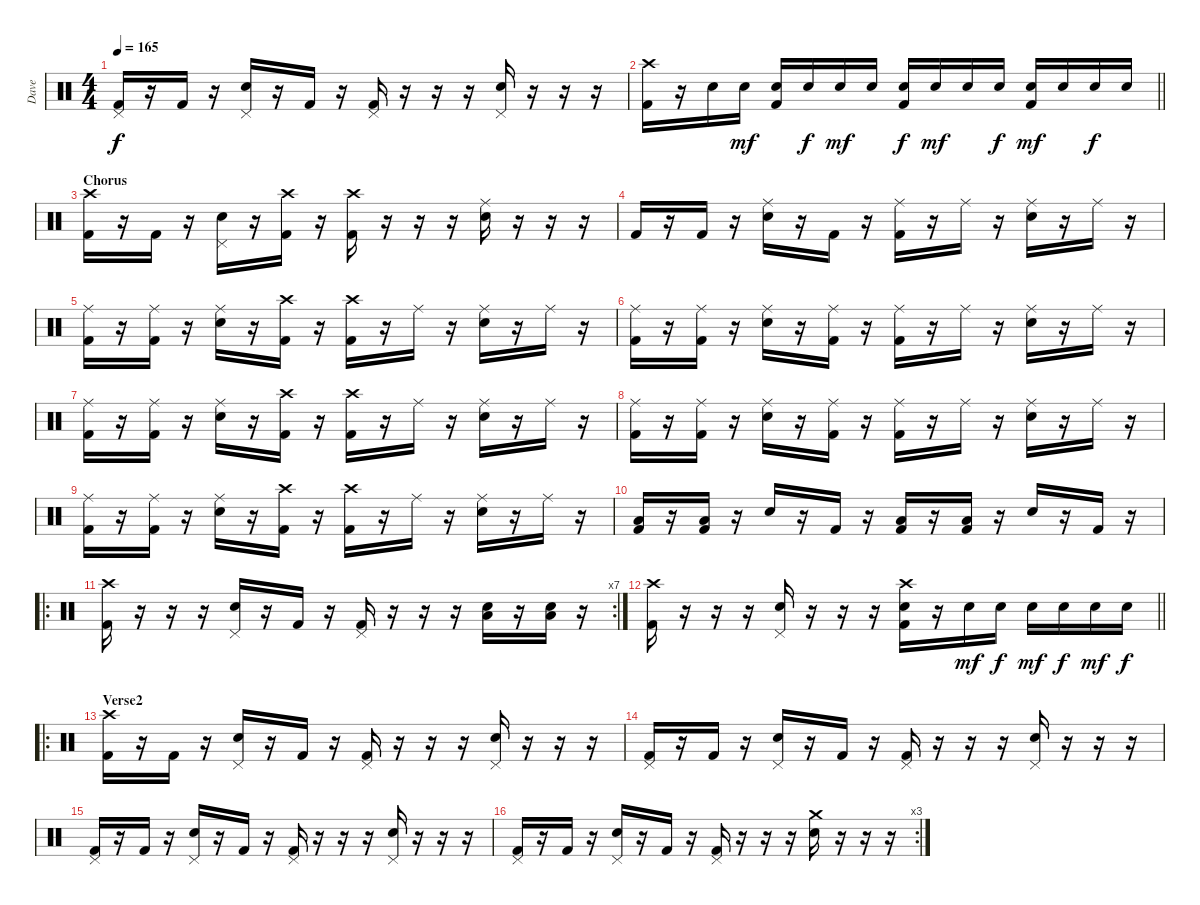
\track ("Dave" "Dave") {instrument percussion}
\staff {score}
\articulation defaults
\ts (4 4)
\tempo 165
\clef neutral
\ks c
("Pedal Hi-Hat (hit)" "Kick (hit) 2").16{dy f} r.16 "Kick (hit) 2".16 r.16 ("Pedal Hi-Hat (hit)" "Electric Snare (hit)").16 r.16 "Kick (hit) 2".16 r.16 ("Pedal Hi-Hat (hit)" "Kick (hit) 2").16 r.16 r.16 r.16 ("Pedal Hi-Hat (hit)" "Electric Snare (hit)").16 r.16 r.16 r.16 |
\barLineRight lightlight
("Crash high (hit)" "Kick (hit) 2").16 r.16 "Electric Snare (hit)".16 "Electric Snare (hit)".16{dy mf} ("Electric Snare (hit)" "Kick (hit) 2").16 "Electric Snare (hit)".16{dy f} "Electric Snare (hit)".16{dy mf} "Electric Snare (hit)".16 ("Electric Snare (hit)" "Kick (hit) 2").16{dy f} "Electric Snare (hit)".16{dy mf} "Electric Snare (hit)".16 "Electric Snare (hit)".16{dy f} ("Electric Snare (hit)" "Kick (hit) 2").16{dy mf} "Electric Snare (hit)".16 "Electric Snare (hit)".16{dy f} "Electric Snare (hit)".16 |
\section ("" "Chorus")
("Crash high (hit)" "Kick (hit) 2").16 r.16 "Kick (hit) 2".16 r.16 ("Pedal Hi-Hat (hit)" "Electric Snare (hit)").16 r.16 ("Crash high (hit)" "Kick (hit) 2").16 r.16 ("Crash high (hit)" "Kick (hit) 2").16 r.16 r.16 r.16 ("Ride (middle)" "Electric Snare (hit)").16 r.16 r.16 r.16 |
"Kick (hit) 2".16 r.16 "Kick (hit) 2".16 r.16 ("Ride (middle)" "Electric Snare (hit)").16 r.16 "Kick (hit) 2".16 r.16 ("Ride (middle)" "Kick (hit) 2").16 r.16 "Ride (middle)".16 r.16 ("Ride (middle)" "Electric Snare (hit)").16 r.16 "Ride (middle)".16 r.16 |
("Ride (middle)" "Kick (hit) 2").16 r.16 ("Ride (middle)" "Kick (hit) 2").16 r.16 ("Ride (middle)" "Electric Snare (hit)").16 r.16 ("Crash high (hit)" "Kick (hit) 2").16 r.16 ("Crash high (hit)" "Kick (hit) 2").16 r.16 "Ride (middle)".16 r.16 ("Ride (middle)" "Electric Snare (hit)").16 r.16 "Ride (middle)".16 r.16 |
("Ride (middle)" "Kick (hit) 2").16 r.16 ("Ride (middle)" "Kick (hit) 2").16 r.16 ("Ride (middle)" "Electric Snare (hit)").16 r.16 ("Ride (middle)" "Kick (hit) 2").16 r.16 ("Ride (middle)" "Kick (hit) 2").16 r.16 "Ride (middle)".16 r.16 ("Ride (middle)" "Electric Snare (hit)").16 r.16 "Ride (middle)".16 r.16 |
("Ride (middle)" "Kick (hit) 2").16 r.16 ("Ride (middle)" "Kick (hit) 2").16 r.16 ("Ride (middle)" "Electric Snare (hit)").16 r.16 ("Crash high (hit)" "Kick (hit) 2").16 r.16 ("Crash high (hit)" "Kick (hit) 2").16 r.16 "Ride (middle)".16 r.16 ("Ride (middle)" "Electric Snare (hit)").16 r.16 "Ride (middle)".16 r.16 |
("Ride (middle)" "Kick (hit) 2").16 r.16 ("Ride (middle)" "Kick (hit) 2").16 r.16 ("Ride (middle)" "Electric Snare (hit)").16 r.16 ("Ride (middle)" "Kick (hit) 2").16 r.16 ("Ride (middle)" "Kick (hit) 2").16 r.16 "Ride (middle)".16 r.16 ("Ride (middle)" "Electric Snare (hit)").16 r.16 "Ride (middle)".16 r.16 |
("Ride (middle)" "Kick (hit) 2").16 r.16 ("Ride (middle)" "Kick (hit) 2").16 r.16 ("Ride (middle)" "Electric Snare (hit)").16 r.16 ("Crash high (hit)" "Kick (hit) 2").16 r.16 ("Crash high (hit)" "Kick (hit) 2").16 r.16 "Ride (middle)".16 r.16 ("Ride (middle)" "Electric Snare (hit)").16 r.16 "Ride (middle)".16 r.16 |
("Low Floor Tom (hit)" "Kick (hit) 2").16 r.16 ("Low Floor Tom (hit)" "Kick (hit) 2").16 r.16 "Electric Snare (hit)".16 r.16 "Kick (hit) 2".16 r.16 ("Low Floor Tom (hit)" "Kick (hit) 2").16 r.16 ("Low Floor Tom (hit)" "Kick (hit) 2").16 r.16 "Electric Snare (hit)".16 r.16 "Kick (hit) 2".16 r.16 |
\ro
\rc 7
("Crash high (hit)" "Kick (hit) 2").16 r.16 r.16 r.16 ("Pedal Hi-Hat (hit)" "Electric Snare (hit)").16 r.16 "Kick (hit) 2".16 r.16 ("Pedal Hi-Hat (hit)" "Kick (hit) 2").16 r.16 r.16 r.16 ("Electric Snare (hit)" "Low Floor Tom (hit)").16 r.16 ("Electric Snare (hit)" "Low Floor Tom (hit)").16 r.16 |
\barLineRight lightlight
("Crash high (hit)" "Kick (hit) 2").16 r.16 r.16 r.16 ("Pedal Hi-Hat (hit)" "Electric Snare (hit)").16 r.16 r.16 r.16 ("Crash high (hit)" "Electric Snare (hit)" "Kick (hit) 2").16 r.16 "Electric Snare (hit)".16{dy mf} "Electric Snare (hit)".16{dy f} "Electric Snare (hit)".16{dy mf} "Electric Snare (hit)".16{dy f} "Electric Snare (hit)".16{dy mf} "Electric Snare (hit)".16{dy f} |
\ro
\section ("" "Verse2")
("Crash high (hit)" "Kick (hit) 2").16 r.16 "Kick (hit) 2".16 r.16 ("Pedal Hi-Hat (hit)" "Electric Snare (hit)").16 r.16 "Kick (hit) 2".16 r.16 ("Pedal Hi-Hat (hit)" "Kick (hit) 2").16 r.16 r.16 r.16 ("Pedal Hi-Hat (hit)" "Electric Snare (hit)").16 r.16 r.16 r.16 |
("Pedal Hi-Hat (hit)" "Kick (hit) 2").16 r.16 "Kick (hit) 2".16 r.16 ("Pedal Hi-Hat (hit)" "Electric Snare (hit)").16 r.16 "Kick (hit) 2".16 r.16 ("Pedal Hi-Hat (hit)" "Kick (hit) 2").16 r.16 r.16 r.16 ("Pedal Hi-Hat (hit)" "Electric Snare (hit)").16 r.16 r.16 r.16 |
("Pedal Hi-Hat (hit)" "Kick (hit) 2").16 r.16 "Kick (hit) 2".16 r.16 ("Pedal Hi-Hat (hit)" "Electric Snare (hit)").16 r.16 "Kick (hit) 2".16 r.16 ("Pedal Hi-Hat (hit)" "Kick (hit) 2").16 r.16 r.16 r.16 ("Pedal Hi-Hat (hit)" "Electric Snare (hit)").16 r.16 r.16 r.16 |
\rc 3
("Pedal Hi-Hat (hit)" "Kick (hit) 2").16 r.16 "Kick (hit) 2".16 r.16 ("Pedal Hi-Hat (hit)" "Electric Snare (hit)").16 r.16 "Kick (hit) 2".16 r.16 ("Pedal Hi-Hat (hit)" "Kick (hit) 2").16 r.16 r.16 r.16 ("Crash medium (hit)" "Electric Snare (hit)").16 r.16 r.16 r.16
